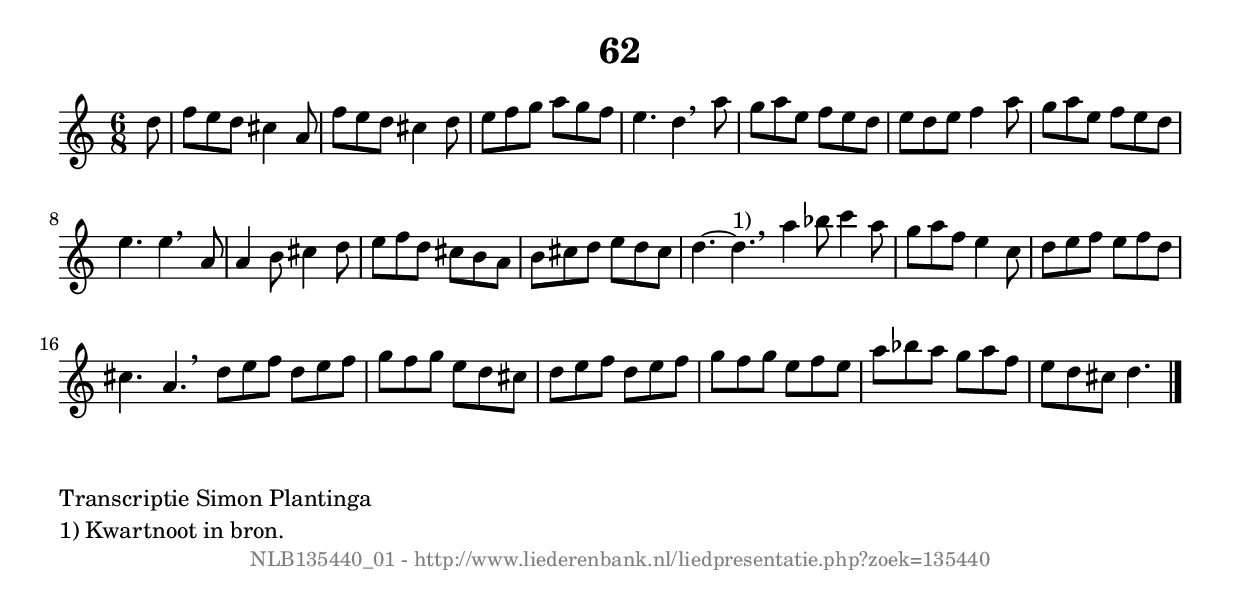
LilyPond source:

%
% produced by wce2krn 1.64 (7 June 2014)
%
\version"2.16"
#(append! paper-alist '(("long" . (cons (* 210 mm) (* 2000 mm)))))
#(set-default-paper-size "long")
sb = {\breathe}
mBreak = {\breathe }
bBreak = {\breathe }
x = {\once\override NoteHead #'style = #'cross }
gl=\glissando
itime={\override Staff.TimeSignature #'stencil = ##f }
ficta = {\once\set suggestAccidentals = ##t}
fine = {\once\override Score.RehearsalMark #'self-alignment-X = #1 \mark \markup {\italic{Fine}}}
dc = {\once\override Score.RehearsalMark #'self-alignment-X = #1 \mark \markup {\italic{D.C.}}}
dcf = {\once\override Score.RehearsalMark #'self-alignment-X = #1 \mark \markup {\italic{D.C. al Fine}}}
dcc = {\once\override Score.RehearsalMark #'self-alignment-X = #1 \mark \markup {\italic{D.C. al Coda}}}
ds = {\once\override Score.RehearsalMark #'self-alignment-X = #1 \mark \markup {\italic{D.S.}}}
dsf = {\once\override Score.RehearsalMark #'self-alignment-X = #1 \mark \markup {\italic{D.S. al Fine}}}
dsc = {\once\override Score.RehearsalMark #'self-alignment-X = #1 \mark \markup {\italic{D.S. al Coda}}}
pv = {\set Score.repeatCommands = #'((volta "1"))}
sv = {\set Score.repeatCommands = #'((volta "2"))}
tv = {\set Score.repeatCommands = #'((volta "3"))}
qv = {\set Score.repeatCommands = #'((volta "4"))}
xv = {\set Score.repeatCommands = #'((volta #f))}
\header{ tagline = ""
title = "62"
}
\score {{
\key d \dorian
\relative g'
{
\set melismaBusyProperties = #'()
\partial 32*4
\time 6/8
\tempo 4=120
\override Score.MetronomeMark #'transparent = ##t
\override Score.RehearsalMark #'break-visibility = #(vector #t #t #f)
d'8 | f8 e8 d8 cis4 a8 | f'8 e8 d8 cis4 d8 | e8 f8 g8 a8 g8 f8 | e4. d4 \bar ":|:" \bBreak
a'8 | g8 a8 e8 f8 e8 d8 | e8 d8 e8 f4 a8 | g8 a8 e8 f8 e8 d8 | e4. e4 \bar ":|:" \bBreak
a,8 | a4 b8 cis4 d8 | e8 f8 d8 cis8 b8 a8 | b8 cis8 d8 e8 d8 cis8 | d4.~ d4.^"1)" \bar ":|:" \bBreak
a'4 bes8 c4 a8 | g8 a8 f8 e4 c8 | d8 e8 f8 e8 f8 d8 | cis4. a4. \bar ":|:" \bBreak
d8 e8 f8 d8 e8 f8 | g8 f8 g8 e8 d8 cis8 | d8 e8 f8 d8 e8 f8 | g8 f8 g8 e8 f8 e8 | a8 bes8 a8 g8 a8 f8 | e8 d8 cis8 d4. \bar "|."
 }}
 \midi { }
 \layout {
            indent = 0.0\cm
}
}
\markup { \wordwrap-string #" 
Transcriptie Simon Plantinga

1) Kwartnoot in bron.
"}
\markup { \vspace #0 } \markup { \with-color #grey \fill-line { \center-column { \smaller "NLB135440_01 - http://www.liederenbank.nl/liedpresentatie.php?zoek=135440" } } }
